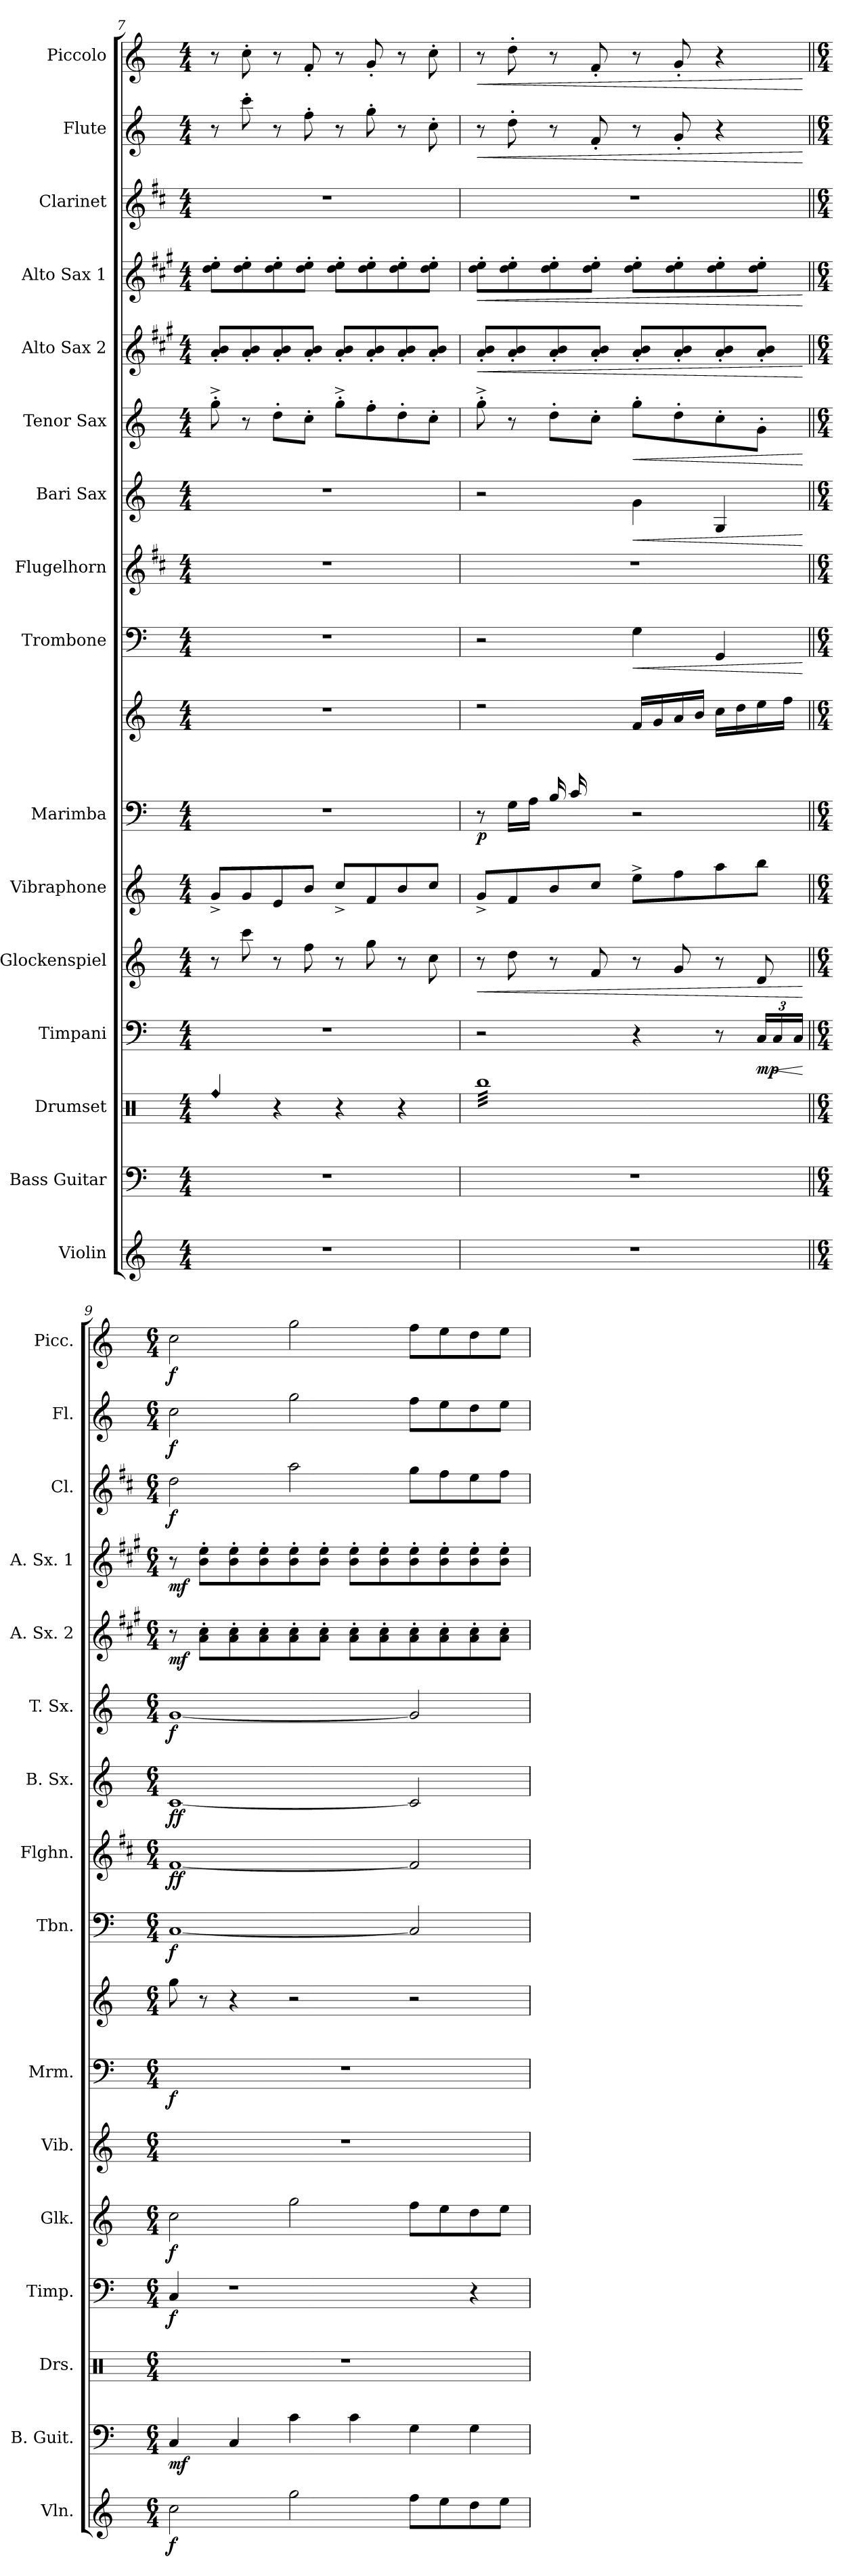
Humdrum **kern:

**kern	**dynam	**kern	**dynam	**kern	**kern	**dynam	**kern	**dynam	**kern	**kern	**kern	**dynam	**kern	**dynam	**kern	**dynam	**kern	**dynam	**kern	**dynam	**kern	**dynam	**kern	**dynam	**kern	**dynam	**kern	**dynam	**kern	**dynam
*part16	*part16	*part15	*part15	*part14	*part13	*part13	*part12	*part12	*part11	*part10	*part10	*part10	*part9	*part9	*part8	*part8	*part7	*part7	*part6	*part6	*part5	*part5	*part4	*part4	*part3	*part3	*part2	*part2	*part1	*part1
*staff17	*staff17	*staff16	*staff16	*staff15	*staff14	*staff14	*staff13	*staff13	*staff12	*staff11	*staff10	*staff10/11	*staff9	*staff9	*staff8	*staff8	*staff7	*staff7	*staff6	*staff6	*staff5	*staff5	*staff4	*staff4	*staff3	*staff3	*staff2	*staff2	*staff1	*staff1
*I"Violin	*	*I"Bass Guitar	*	*I"Drumset	*I"Timpani	*	*I"Glockenspiel	*	*I"Vibraphone	*I"Marimba	*	*	*I"Trombone	*	*I"Flugelhorn	*	*I"Bari Sax	*	*I"Tenor Sax	*	*I"Alto Sax 2	*	*I"Alto Sax 1	*	*I"Clarinet	*	*I"Flute	*	*I"Piccolo	*
*I'Vln.	*	*I'B. Guit.	*	*I'Drs.	*I'Timp.	*	*I'Glk.	*	*I'Vib.	*I'Mrm.	*	*	*I'Tbn.	*	*I'Flghn.	*	*I'B. Sx.	*	*I'T. Sx.	*	*I'A. Sx. 2	*	*I'A. Sx. 1	*	*I'Cl.	*	*I'Fl.	*	*I'Picc.	*
*clefG2	*	*clefF4	*	*clefX	*clefF4	*	*clefG2	*	*clefG2	*clefF4	*clefG2	*	*clefF4	*	*clefG2	*	*clefG2	*	*clefG2	*	*clefG2	*	*clefG2	*	*clefG2	*	*clefG2	*	*clefG2	*
*	*	*ITrd7c12	*	*	*	*	*ITrd-14c-24	*	*	*	*	*	*	*	*ITrd1c2	*	*ITrd12c21	*	*ITrd8c14	*	*ITrd5c9	*	*ITrd5c9	*	*ITrd1c2	*	*	*	*ITrd-7c-12	*
*k[]	*	*k[]	*	*k[]	*k[]	*	*k[]	*	*k[]	*k[]	*k[]	*	*k[]	*	*k[]	*	*k[]	*	*k[]	*	*k[]	*	*k[]	*	*k[]	*	*k[]	*	*k[]	*
*M4/4	*	*M4/4	*	*M4/4	*M4/4	*	*M4/4	*	*M4/4	*M4/4	*M4/4	*	*M4/4	*	*M4/4	*	*M4/4	*	*M4/4	*	*M4/4	*	*M4/4	*	*M4/4	*	*M4/4	*	*M4/4	*
=7	=7	=7	=7	=7	=7	=7	=7	=7	=7	=7	=7	=7	=7	=7	=7	=7	=7	=7	=7	=7	=7	=7	=7	=7	=7	=7	=7	=7	=7	=7
!	!	!	!	!LO:N:head=diamond	!	!	!	!	!	!	!	!	!	!	!	!	!	!	!	!	!	!	!	!	!	!	!	!	!	!
1r	.	1r	.	4Rff/	1r	.	8r	.	8g^/L	1r	1r	.	1r	.	1r	.	1r	.	8g'^\	.	8c/' 8d/'L	.	8f\' 8g\'L	.	1r	.	8r	.	8r	.
.	.	.	.	.	.	.	8ccccc\	.	8g/	.	.	.	.	.	.	.	.	.	8r	.	8c/' 8d/'	.	8f\' 8g\'	.	.	.	8ccc'\	.	8ccc'\	.
.	.	.	.	4r	.	.	8r	.	8e/	.	.	.	.	.	.	.	.	.	8d'\L	.	8c/' 8d/'	.	8f\' 8g\'	.	.	.	8r	.	8r	.
.	.	.	.	.	.	.	8ffff\	.	8b/J	.	.	.	.	.	.	.	.	.	8c'\J	.	8c/' 8d/'J	.	8f\' 8g\'J	.	.	.	8ff'\	.	8ff'/	.
.	.	.	.	4r	.	.	8r	.	8cc^/L	.	.	.	.	.	.	.	.	.	8g'^\L	.	8c/' 8d/'L	.	8f\' 8g\'L	.	.	.	8r	.	8r	.
.	.	.	.	.	.	.	8gggg\	.	8f/	.	.	.	.	.	.	.	.	.	8f'\	.	8c/' 8d/'	.	8f\' 8g\'	.	.	.	8gg'\	.	8gg'/	.
.	.	.	.	4r	.	.	8r	.	8b/	.	.	.	.	.	.	.	.	.	8d'\	.	8c/' 8d/'	.	8f\' 8g\'	.	.	.	8r	.	8r	.
.	.	.	.	.	.	.	8cccc\	.	8cc/J	.	.	.	.	.	.	.	.	.	8c'\J	.	8c/' 8d/'J	.	8f\' 8g\'J	.	.	.	8cc'\	.	8ccc'\	.
=8	=8	=8	=8	=8	=8	=8	=8	=8	=8	=8	=8	=8	=8	=8	=8	=8	=8	=8	=8	=8	=8	=8	=8	=8	=8	=8	=8	=8	=8	=8
!	!	!	!	!	!	!	!	!LO:HP:b	!	!	!	!LO:DY:b=2	!	!	!	!	!	!	!	!	!	!LO:HP:b	!	!LO:HP:b	!	!	!	!LO:HP:b	!	!LO:HP:b
*	*	*	*	*	*	*	*	*	*	*	*^	*	*	*	*	*	*	*	*	*	*	*	*	*	*	*	*	*	*	*
*	*	*	*	*tremolo	*	*	*	*	*	*	*	*	*	*	*	*	*	*	*	*	*	*	*	*	*	*	*	*	*	*	*
1r	.	1r	.	32RbbLLL	2r	.	8r	<	8g^/L	8r	2r	4.ryy	p	2r	.	1r	.	2r	.	8g'^\	.	8c/' 8d/'L	<	8f\' 8g\'L	<	1r	.	8r	<	8r	<
.	.	.	.	32Rbb	.	.	.	.	.	.	.	.	.	.	.	.	.	.	.	.	.	.	.	.	.	.	.	.	.	.	.
.	.	.	.	32Rbb	.	.	.	.	.	.	.	.	.	.	.	.	.	.	.	.	.	.	.	.	.	.	.	.	.	.	.
.	.	.	.	32Rbb	.	.	.	.	.	.	.	.	.	.	.	.	.	.	.	.	.	.	.	.	.	.	.	.	.	.	.
.	.	.	.	32Rbb	.	.	8dddd\	.	8f/	16G\LL	.	.	.	.	.	.	.	.	.	8r	.	8c/' 8d/'	.	8f\' 8g\'	.	.	.	8dd'\	.	8ddd'\	.
.	.	.	.	32Rbb	.	.	.	.	.	.	.	.	.	.	.	.	.	.	.	.	.	.	.	.	.	.	.	.	.	.	.
.	.	.	.	32Rbb	.	.	.	.	.	16A\JJ	.	.	.	.	.	.	.	.	.	.	.	.	.	.	.	.	.	.	.	.	.
.	.	.	.	32Rbb	.	.	.	.	.	.	.	.	.	.	.	.	.	.	.	.	.	.	.	.	.	.	.	.	.	.	.
.	.	.	.	32Rbb	.	.	8r	.	8b/	16B/LL	.	.	.	.	.	.	.	.	.	8d'\L	.	8c/' 8d/'	.	8f\' 8g\'	.	.	.	8r	.	8r	.
.	.	.	.	32Rbb	.	.	.	.	.	.	.	.	.	.	.	.	.	.	.	.	.	.	.	.	.	.	.	.	.	.	.
.	.	.	.	32Rbb	.	.	.	.	.	16c/	.	.	.	.	.	.	.	.	.	.	.	.	.	.	.	.	.	.	.	.	.
.	.	.	.	32Rbb	.	.	.	.	.	.	.	.	.	.	.	.	.	.	.	.	.	.	.	.	.	.	.	.	.	.	.
.	.	.	.	32Rbb	.	.	8fff/	.	8cc/J	8ryy	.	16d\	.	.	.	.	.	.	.	8c'\J	.	8c/' 8d/'J	.	8f\' 8g\'J	.	.	.	8f'/	.	8ff'/	.
.	.	.	.	32Rbb	.	.	.	.	.	.	.	.	.	.	.	.	.	.	.	.	.	.	.	.	.	.	.	.	.	.	.
.	.	.	.	32Rbb	.	.	.	.	.	.	.	16e\JJ	.	.	.	.	.	.	.	.	.	.	.	.	.	.	.	.	.	.	.
.	.	.	.	32Rbb	.	.	.	.	.	.	.	.	.	.	.	.	.	.	.	.	.	.	.	.	.	.	.	.	.	.	.
!	!	!	!	!	!	!	!	!	!	!	!	!	!	!	!LO:HP:b	!	!	!	!LO:HP:b	!	!LO:HP:b	!	!	!	!	!	!	!	!	!	!
.	.	.	.	32Rbb	4r	.	8r	.	8ee^\L	2r	16f/LL	2ryy	.	4G\	<	.	.	4G\	<	8g'\L	<	8c/' 8d/'L	.	8f\' 8g\'L	.	.	.	8r	.	8r	.
.	.	.	.	32Rbb	.	.	.	.	.	.	.	.	.	.	.	.	.	.	.	.	.	.	.	.	.	.	.	.	.	.	.
.	.	.	.	32Rbb	.	.	.	.	.	.	16g/	.	.	.	.	.	.	.	.	.	.	.	.	.	.	.	.	.	.	.	.
.	.	.	.	32Rbb	.	.	.	.	.	.	.	.	.	.	.	.	.	.	.	.	.	.	.	.	.	.	.	.	.	.	.
.	.	.	.	32Rbb	.	.	8ggg/	.	8ff\	.	16a/	.	.	.	.	.	.	.	.	8d'\	.	8c/' 8d/'	.	8f\' 8g\'	.	.	.	8g'/	.	8gg'/	.
.	.	.	.	32Rbb	.	.	.	.	.	.	.	.	.	.	.	.	.	.	.	.	.	.	.	.	.	.	.	.	.	.	.
.	.	.	.	32Rbb	.	.	.	.	.	.	16b/JJ	.	.	.	.	.	.	.	.	.	.	.	.	.	.	.	.	.	.	.	.
.	.	.	.	32Rbb	.	.	.	.	.	.	.	.	.	.	.	.	.	.	.	.	.	.	.	.	.	.	.	.	.	.	.
.	.	.	.	32Rbb	8r	.	8r	.	8aa\	.	16cc\LL	.	.	4GG/	.	.	.	4GG/	.	8c'\	.	8c/' 8d/'	.	8f\' 8g\'	.	.	.	4r	.	4r	.
.	.	.	.	32Rbb	.	.	.	.	.	.	.	.	.	.	.	.	.	.	.	.	.	.	.	.	.	.	.	.	.	.	.
.	.	.	.	32Rbb	.	.	.	.	.	.	16dd\	.	.	.	.	.	.	.	.	.	.	.	.	.	.	.	.	.	.	.	.
.	.	.	.	32Rbb	.	.	.	.	.	.	.	.	.	.	.	.	.	.	.	.	.	.	.	.	.	.	.	.	.	.	.
*	*	*	*	*	*Xbrackettup	*	*	*	*	*	*	*	*	*	*	*	*	*	*	*	*	*	*	*	*	*	*	*	*	*	*
!	!	!	!	!	!	!LO:DY:b	!	!	!	!	!	!	!	!	!	!	!	!	!	!	!	!	!	!	!	!	!	!	!	!	!
.	.	.	.	32Rbb	24C/LL	mp	8ddd/	.	8bb\J	.	16ee\	.	.	.	.	.	.	.	.	8G'\J	.	8c/' 8d/'J	.	8f\' 8g\'J	.	.	.	.	.	.	.
.	.	.	.	32Rbb	.	.	.	.	.	.	.	.	.	.	.	.	.	.	.	.	.	.	.	.	.	.	.	.	.	.	.
!	!	!	!	!	!	!LO:HP:b	!	!	!	!	!	!	!	!	!	!	!	!	!	!	!	!	!	!	!	!	!	!	!	!	!
.	.	.	.	.	24C/	<	.	.	.	.	.	.	.	.	.	.	.	.	.	.	.	.	.	.	.	.	.	.	.	.	.
.	.	.	.	32Rbb	.	.	.	.	.	.	16ff\JJ	.	.	.	.	.	.	.	.	.	.	.	.	.	.	.	.	.	.	.	.
.	.	.	.	.	24C/JJ	.	.	.	.	.	.	.	.	.	.	.	.	.	.	.	.	.	.	.	.	.	.	.	.	.	.
.	.	.	.	32RbbJJJ	.	.	.	.	.	.	.	.	.	.	.	.	.	.	.	.	.	.	.	.	.	.	.	.	.	.	.
*	*	*	*	*Xtremolo	*	*	*	*	*	*	*	*	*	*	*	*	*	*	*	*	*	*	*	*	*	*	*	*	*	*	*
*	*	*	*	*	*	*	*	*	*	*	*v	*v	*	*	*	*	*	*	*	*	*	*	*	*	*	*	*	*	*	*	*
.	.	.	.	.	.	[	.	[	.	.	.	.	.	[	.	.	.	[	.	[	.	[	.	[	.	.	.	[	.	[
!!LO:PB:g=z
=9||	=9||	=9||	=9||	=9||	=9||	=9||	=9||	=9||	=9||	=9||	=9||	=9||	=9||	=9||	=9||	=9||	=9||	=9||	=9||	=9||	=9||	=9||	=9||	=9||	=9||	=9||	=9||	=9||	=9||	=9||
*M6/4	*	*M6/4	*	*M6/4	*M6/4	*	*M6/4	*	*M6/4	*M6/4	*M6/4	*	*M6/4	*	*M6/4	*	*M6/4	*	*M6/4	*	*M6/4	*	*M6/4	*	*M6/4	*	*M6/4	*	*M6/4	*
!	!LO:DY:b	!	!LO:DY:b	!	!	!LO:DY:b	!	!LO:DY:b	!	!	!	!LO:DY:b=2	!	!LO:DY:b	!	!LO:DY:b	!	!	!	!	!	!	!	!	!	!	!	!	!	!
!	!	!	!	!	!	!	!	!	!	!	!	!	!	!	!	!LO:DY:n=1:b	!	!LO:DY:b	!	!	!	!	!	!	!	!	!	!	!	!
!	!	!	!	!	!	!	!	!	!	!	!	!	!	!	!	!	!	!LO:DY:n=1:b	!	!LO:DY:b	!	!LO:DY:b	!	!LO:DY:b	!	!LO:DY:b	!	!LO:DY:b	!	!LO:DY:b
2cc\	f	4CC/	mf	1.r	4C/	f	2cccc\	f	1.r	1.r	8gg\	f	[1C	f	[1e	f f	[1C	f f	[1G	f	8r	mf	8r	mf	2cc\	f	2cc\	f	2ccc\	f
.	.	.	.	.	.	.	.	.	.	.	8r	.	.	.	.	.	.	.	.	.	8c\' 8e\'L	.	8d\' 8g\'L	.	.	.	.	.	.	.
.	.	4CC/	.	.	1r	.	.	.	.	.	4r	.	.	.	.	.	.	.	.	.	8c\' 8e\'	.	8d\' 8g\'	.	.	.	.	.	.	.
.	.	.	.	.	.	.	.	.	.	.	.	.	.	.	.	.	.	.	.	.	8c\' 8e\'	.	8d\' 8g\'	.	.	.	.	.	.	.
2gg\	.	4C\	.	.	.	.	2gggg\	.	.	.	2r	.	.	.	.	.	.	.	.	.	8c\' 8e\'	.	8d\' 8g\'	.	2gg\	.	2gg\	.	2ggg\	.
.	.	.	.	.	.	.	.	.	.	.	.	.	.	.	.	.	.	.	.	.	8c\' 8e\'J	.	8d\' 8g\'J	.	.	.	.	.	.	.
.	.	4C\	.	.	.	.	.	.	.	.	.	.	.	.	.	.	.	.	.	.	8c\' 8e\'L	.	8d\' 8g\'L	.	.	.	.	.	.	.
.	.	.	.	.	.	.	.	.	.	.	.	.	.	.	.	.	.	.	.	.	8c\' 8e\'	.	8d\' 8g\'	.	.	.	.	.	.	.
8ff\L	.	4GG\	.	.	.	.	8ffff\L	.	.	.	2r	.	2C/]	.	2e/]	.	2C/]	.	2G/]	.	8c\' 8e\'	.	8d\' 8g\'	.	8ff\L	.	8ff\L	.	8fff\L	.
8ee\	.	.	.	.	.	.	8eeee\	.	.	.	.	.	.	.	.	.	.	.	.	.	8c\' 8e\'	.	8d\' 8g\'	.	8ee\	.	8ee\	.	8eee\	.
8dd\	.	4GG\	.	.	4r	.	8dddd\	.	.	.	.	.	.	.	.	.	.	.	.	.	8c\' 8e\'	.	8d\' 8g\'	.	8dd\	.	8dd\	.	8ddd\	.
8ee\J	.	.	.	.	.	.	8eeee\J	.	.	.	.	.	.	.	.	.	.	.	.	.	8c\' 8e\'J	.	8d\' 8g\'J	.	8ee\J	.	8ee\J	.	8eee\J	.
=	=	=	=	=	=	=	=	=	=	=	=	=	=	=	=	=	=	=	=	=	=	=	=	=	=	=	=	=	=	=
*-	*-	*-	*-	*-	*-	*-	*-	*-	*-	*-	*-	*-	*-	*-	*-	*-	*-	*-	*-	*-	*-	*-	*-	*-	*-	*-	*-	*-	*-	*-
